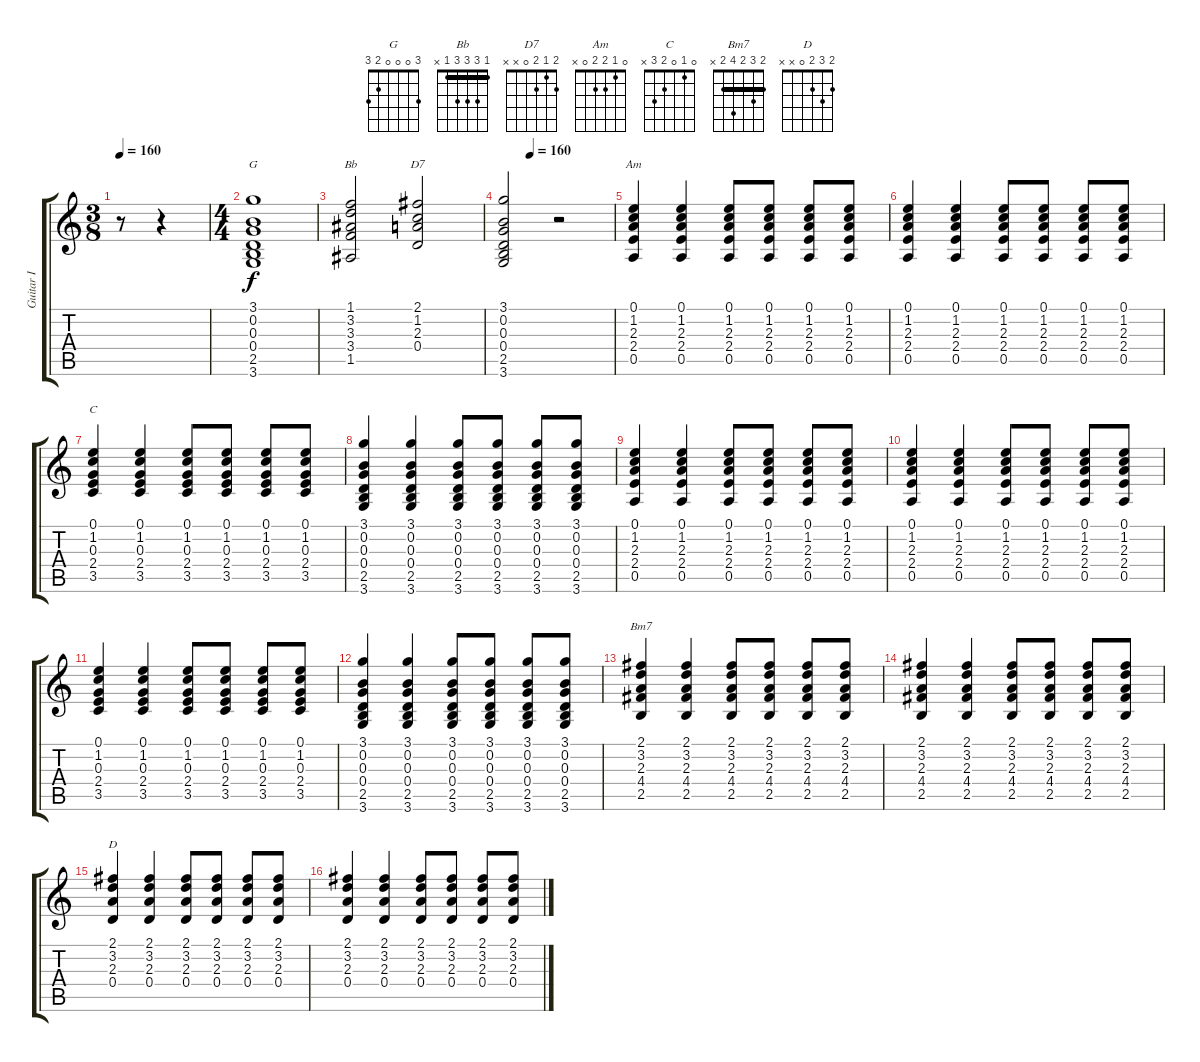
\track ("Guitar I" "Guitar I") {instrument acousticguitarsteel}
\staff {score tabs}
\tuning (E4 B3 G3 D3 A2 E2) {hide}
\chord ("G" 3 0 0 0 2 3)
\chord ("Bb" 1 3 3 3 1 x) {barre 1}
\chord ("D7" 2 1 2 0 x x)
\chord ("Am" 0 1 2 2 0 x)
\chord ("C" 0 1 0 2 3 x)
\chord ("Bm7" 2 3 2 4 2 x) {barre 2}
\chord ("D" 2 3 2 0 x x)
\ts (3 8)
\tempo 160
\tempo 100
\tempo 160
\clef g2
\ks c
r.8{dy f instrument acousticguitarsteel} r.4 |
\ts (4 4)
(3.1 0.2 0.3 0.4 2.5 3.6).1{ch "G"} |
(1.1 3.2 3.3 3.4 1.5).2{ch "Bb"} (2.1 1.2 2.3 0.4).2{ch "D7"} |
\tempo (160 0.25)
(3.1 0.2 0.3 0.4 2.5 3.6).2 r.2 |
(0.1 1.2 2.3 2.4 0.5).4{ch "Am"} (0.1 1.2 2.3 2.4 0.5).4 (0.1 1.2 2.3 2.4 0.5).8 (0.1 1.2 2.3 2.4 0.5).8 (0.1 1.2 2.3 2.4 0.5).8 (0.1 1.2 2.3 2.4 0.5).8 |
(0.1 1.2 2.3 2.4 0.5).4 (0.1 1.2 2.3 2.4 0.5).4 (0.1 1.2 2.3 2.4 0.5).8 (0.1 1.2 2.3 2.4 0.5).8 (0.1 1.2 2.3 2.4 0.5).8 (0.1 1.2 2.3 2.4 0.5).8 |
(0.1 1.2 0.3 2.4 3.5).4{ch "C"} (0.1 1.2 0.3 2.4 3.5).4 (0.1 1.2 0.3 2.4 3.5).8 (0.1 1.2 0.3 2.4 3.5).8 (0.1 1.2 0.3 2.4 3.5).8 (0.1 1.2 0.3 2.4 3.5).8 |
(3.1 0.2 0.3 0.4 2.5 3.6).4 (3.1 0.2 0.3 0.4 2.5 3.6).4 (3.1 0.2 0.3 0.4 2.5 3.6).8 (3.1 0.2 0.3 0.4 2.5 3.6).8 (3.1 0.2 0.3 0.4 2.5 3.6).8 (3.1 0.2 0.3 0.4 2.5 3.6).8 |
(0.1 1.2 2.3 2.4 0.5).4 (0.1 1.2 2.3 2.4 0.5).4 (0.1 1.2 2.3 2.4 0.5).8 (0.1 1.2 2.3 2.4 0.5).8 (0.1 1.2 2.3 2.4 0.5).8 (0.1 1.2 2.3 2.4 0.5).8 |
(0.1 1.2 2.3 2.4 0.5).4 (0.1 1.2 2.3 2.4 0.5).4 (0.1 1.2 2.3 2.4 0.5).8 (0.1 1.2 2.3 2.4 0.5).8 (0.1 1.2 2.3 2.4 0.5).8 (0.1 1.2 2.3 2.4 0.5).8 |
(0.1 1.2 0.3 2.4 3.5).4 (0.1 1.2 0.3 2.4 3.5).4 (0.1 1.2 0.3 2.4 3.5).8 (0.1 1.2 0.3 2.4 3.5).8 (0.1 1.2 0.3 2.4 3.5).8 (0.1 1.2 0.3 2.4 3.5).8 |
(3.1 0.2 0.3 0.4 2.5 3.6).4 (3.1 0.2 0.3 0.4 2.5 3.6).4 (3.1 0.2 0.3 0.4 2.5 3.6).8 (3.1 0.2 0.3 0.4 2.5 3.6).8 (3.1 0.2 0.3 0.4 2.5 3.6).8 (3.1 0.2 0.3 0.4 2.5 3.6).8 |
(2.1 3.2 2.3 4.4 2.5).4{ch "Bm7"} (2.1 3.2 2.3 4.4 2.5).4 (2.1 3.2 2.3 4.4 2.5).8 (2.1 3.2 2.3 4.4 2.5).8 (2.1 3.2 2.3 4.4 2.5).8 (2.1 3.2 2.3 4.4 2.5).8 |
(2.1 3.2 2.3 4.4 2.5).4 (2.1 3.2 2.3 4.4 2.5).4 (2.1 3.2 2.3 4.4 2.5).8 (2.1 3.2 2.3 4.4 2.5).8 (2.1 3.2 2.3 4.4 2.5).8 (2.1 3.2 2.3 4.4 2.5).8 |
(2.1 3.2 2.3 0.4).4{ch "D"} (2.1 3.2 2.3 0.4).4 (2.1 3.2 2.3 0.4).8 (2.1 3.2 2.3 0.4).8 (2.1 3.2 2.3 0.4).8 (2.1 3.2 2.3 0.4).8 |
(2.1 3.2 2.3 0.4).4 (2.1 3.2 2.3 0.4).4 (2.1 3.2 2.3 0.4).8 (2.1 3.2 2.3 0.4).8 (2.1 3.2 2.3 0.4).8 (2.1 3.2 2.3 0.4).8
